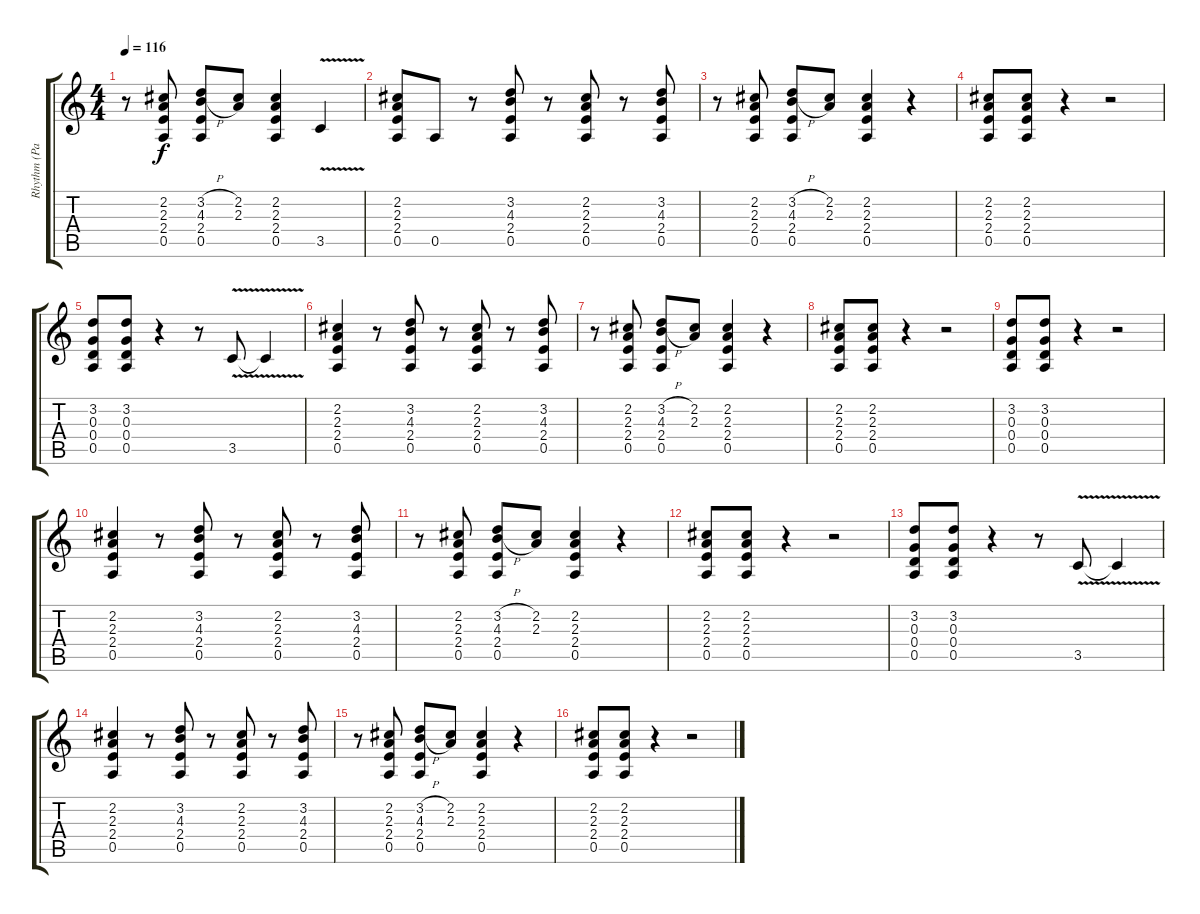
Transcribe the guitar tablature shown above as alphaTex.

\track ("Rhythm (Paul Stanley)" "Rhythm (Pa") {instrument overdrivenguitar}
\staff {score tabs}
\tuning (E4 B3 G3 D3 A2 E2) {hide}
\ts (4 4)
\tempo 116
\clef g2
\ks c
r.8{dy f} (2.2 2.3 2.4 0.5).8 (3.2{h} 4.3{h} 2.4 0.5).8 (2.2 2.3).8 (2.2 2.3 2.4 0.5).4 3.5{v}.4 |
(2.2 2.3 2.4 0.5).8 0.5.8 r.8 (3.2 4.3 2.4 0.5).8 r.8 (2.2 2.3 2.4 0.5).8 r.8 (3.2 4.3 2.4 0.5).8 |
r.8 (2.2 2.3 2.4 0.5).8 (3.2{h} 4.3{h} 2.4 0.5).8 (2.2 2.3).8 (2.2 2.3 2.4 0.5).4 r.4 |
(2.2 2.3 2.4 0.5).8 (2.2 2.3 2.4 0.5).8 r.4 r.2 |
(3.2 0.3 0.4 0.5).8 (3.2 0.3 0.4 0.5).8 r.4 r.8 3.5{v}.8 3.5{t}.4 |
(2.2 2.3 2.4 0.5).4 r.8 (3.2 4.3 2.4 0.5).8 r.8 (2.2 2.3 2.4 0.5).8 r.8 (3.2 4.3 2.4 0.5).8 |
r.8 (2.2 2.3 2.4 0.5).8 (3.2{h} 4.3{h} 2.4 0.5).8 (2.2 2.3).8 (2.2 2.3 2.4 0.5).4 r.4 |
(2.2 2.3 2.4 0.5).8 (2.2 2.3 2.4 0.5).8 r.4 r.2 |
(3.2 0.3 0.4 0.5).8 (3.2 0.3 0.4 0.5).8 r.4 r.2 |
(2.2 2.3 2.4 0.5).4 r.8 (3.2 4.3 2.4 0.5).8 r.8 (2.2 2.3 2.4 0.5).8 r.8 (3.2 4.3 2.4 0.5).8 |
r.8 (2.2 2.3 2.4 0.5).8 (3.2{h} 4.3{h} 2.4 0.5).8 (2.2 2.3).8 (2.2 2.3 2.4 0.5).4 r.4 |
(2.2 2.3 2.4 0.5).8 (2.2 2.3 2.4 0.5).8 r.4 r.2 |
(3.2 0.3 0.4 0.5).8 (3.2 0.3 0.4 0.5).8 r.4 r.8 3.5{v}.8 3.5{t}.4 |
(2.2 2.3 2.4 0.5).4 r.8 (3.2 4.3 2.4 0.5).8 r.8 (2.2 2.3 2.4 0.5).8 r.8 (3.2 4.3 2.4 0.5).8 |
r.8 (2.2 2.3 2.4 0.5).8 (3.2{h} 4.3{h} 2.4 0.5).8 (2.2 2.3).8 (2.2 2.3 2.4 0.5).4 r.4 |
(2.2 2.3 2.4 0.5).8 (2.2 2.3 2.4 0.5).8 r.4 r.2
